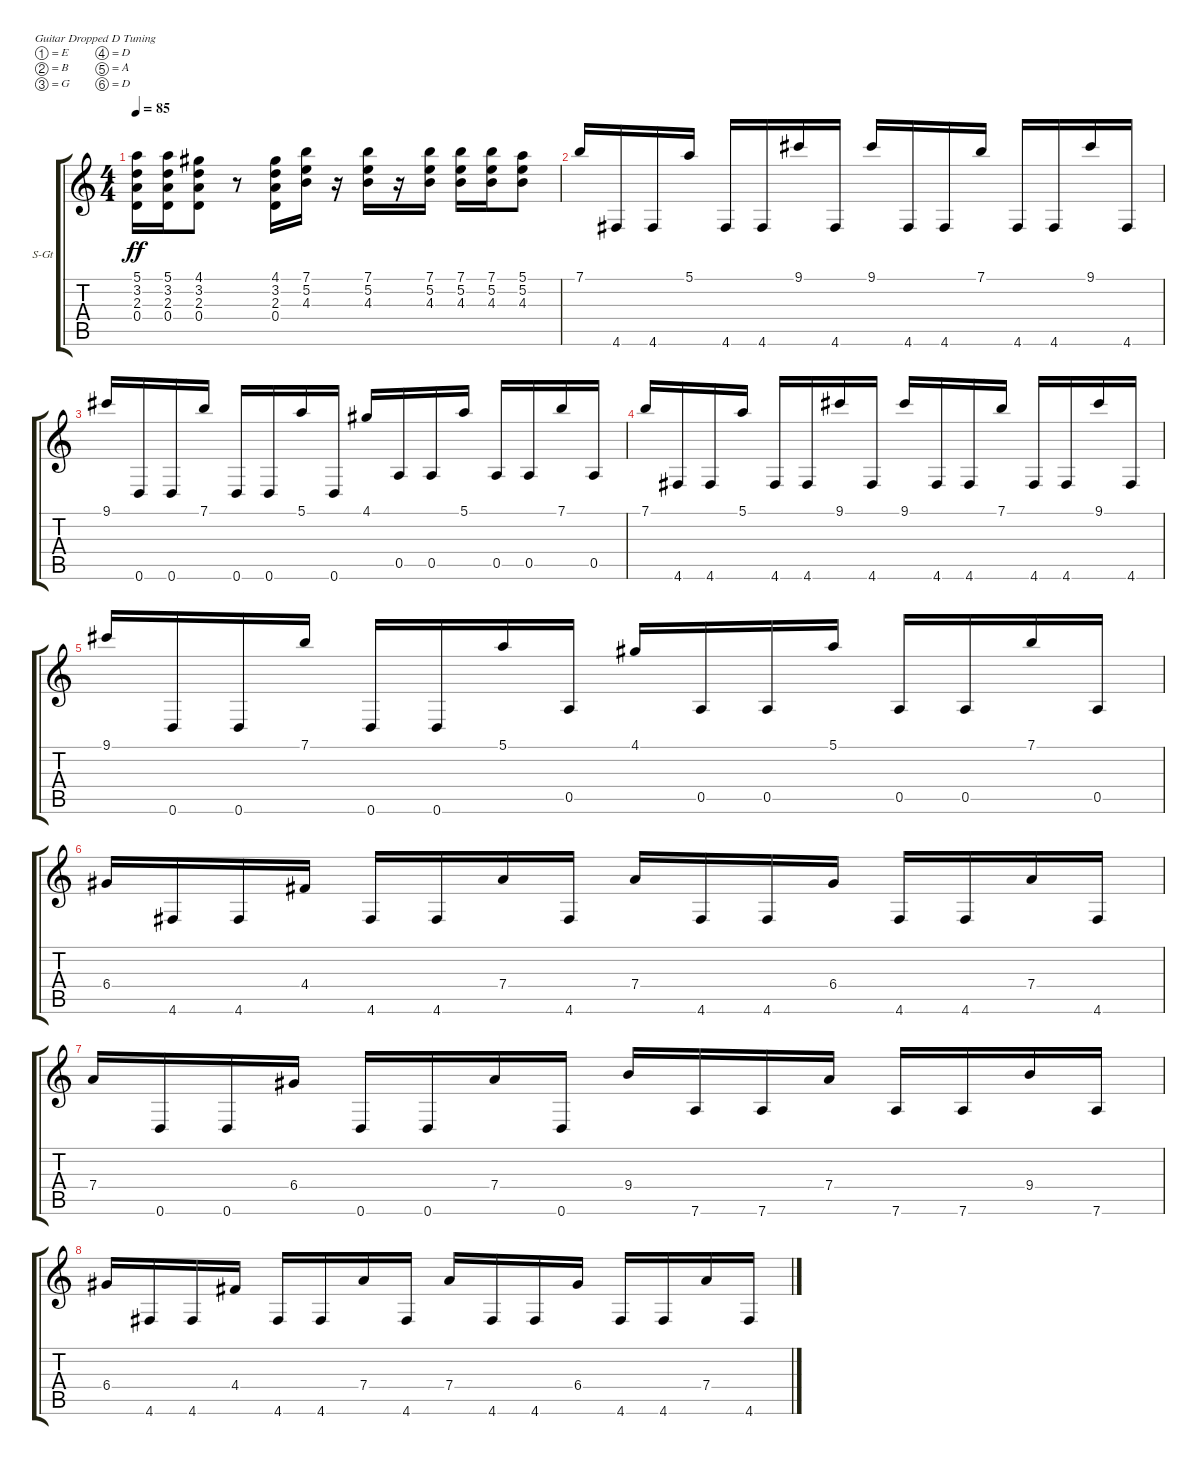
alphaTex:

\defaultSystemsLayout 4
\bracketExtendMode groupsimilarinstruments
\firstSystemTrackNameOrientation horizontal
\otherSystemsTrackNameOrientation horizontal
\track ("Steel Guitar" "S-Gt") {instrument acousticguitarsteel}
\staff {score tabs}
\tuning (E4 B3 G3 D3 A2 D2)
\ts (4 4)
\tempo 85
\clef g2
\ks c
(5.1 3.2 2.3 0.4).16{dy ff} (5.1 3.2 2.3 0.4).16 (4.1 3.2 2.3 0.4).8 r.8 (4.1 3.2 2.3 0.4).16 (7.1 5.2 4.3).16 r.16 (7.1 5.2 4.3).16 r.16 (7.1 5.2 4.3).16 (7.1 5.2 4.3).16 (7.1 5.2 4.3).16 (5.1 5.2 4.3).8 |
7.1.16 4.6.16 4.6.16 5.1.16 4.6.16 4.6.16 9.1.16 4.6.16 9.1.16 4.6.16 4.6.16 7.1.16 4.6.16 4.6.16 9.1.16 4.6.16 |
9.1.16 0.6.16 0.6.16 7.1.16 0.6.16 0.6.16 5.1.16 0.6.16 4.1.16 0.5.16 0.5.16 5.1.16 0.5.16 0.5.16 7.1.16 0.5.16 |
7.1.16 4.6.16 4.6.16 5.1.16 4.6.16 4.6.16 9.1.16 4.6.16 9.1.16 4.6.16 4.6.16 7.1.16 4.6.16 4.6.16 9.1.16 4.6.16 |
9.1.16 0.6.16 0.6.16 7.1.16 0.6.16 0.6.16 5.1.16 0.5.16 4.1.16 0.5.16 0.5.16 5.1.16 0.5.16 0.5.16 7.1.16 0.5.16 |
6.4.16 4.6.16 4.6.16 4.4.16 4.6.16 4.6.16 7.4.16 4.6.16 7.4.16 4.6.16 4.6.16 6.4.16 4.6.16 4.6.16 7.4.16 4.6.16 |
7.4.16 0.6.16 0.6.16 6.4.16 0.6.16 0.6.16 7.4.16 0.6.16 9.4.16 7.6.16 7.6.16 7.4.16 7.6.16 7.6.16 9.4.16 7.6.16 |
6.4.16 4.6.16 4.6.16 4.4.16 4.6.16 4.6.16 7.4.16 4.6.16 7.4.16 4.6.16 4.6.16 6.4.16 4.6.16 4.6.16 7.4.16 4.6.16
